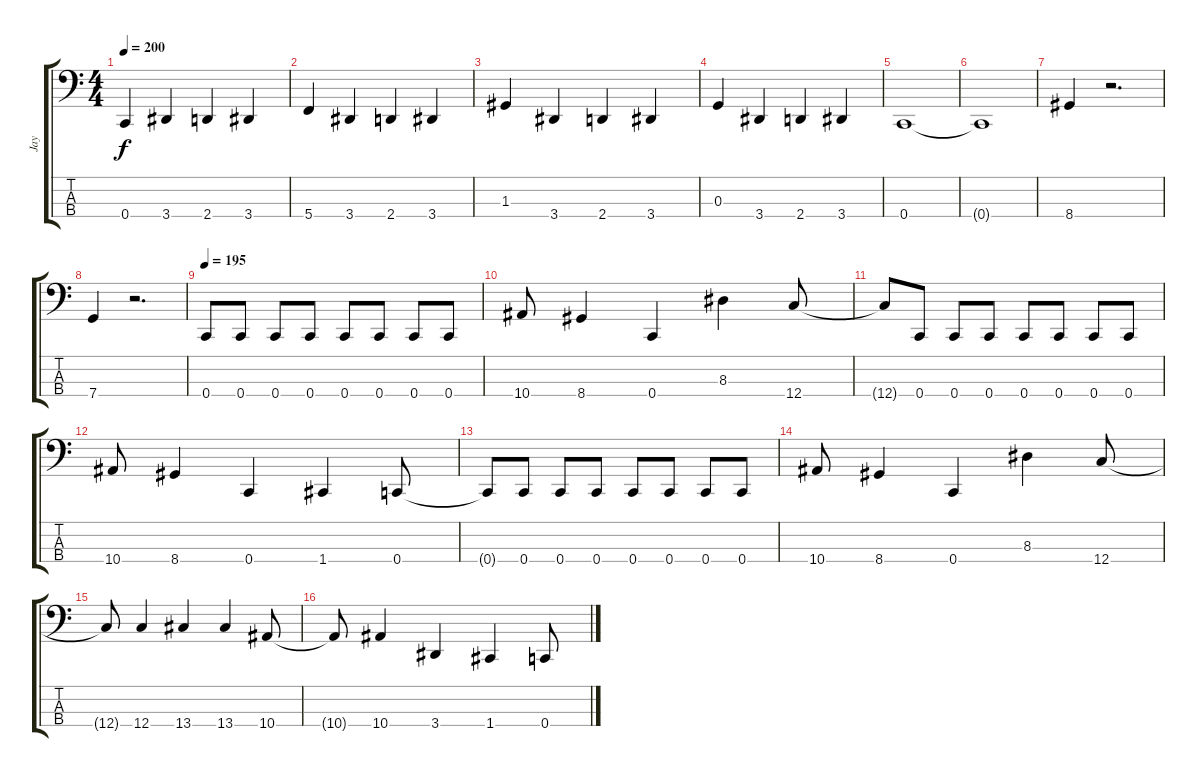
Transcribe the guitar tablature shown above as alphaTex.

\track ("Jay" "Jay") {instrument electricbasspick}
\staff {score tabs}
\tuning (F2 C2 G1 C1) {hide}
\ts (4 4)
\tempo 200
\clef f4
\ks c
0.4.4{dy f} 3.4.4 2.4.4 3.4.4 |
5.4.4 3.4.4 2.4.4 3.4.4 |
1.3.4 3.4.4 2.4.4 3.4.4 |
0.3.4 3.4.4 2.4.4 3.4.4 |
0.4.1 |
0.4{t}.1 |
8.4.4 r.2{d} |
7.4.4 r.2{d} |
\tempo 195
0.4.8 0.4.8 0.4.8 0.4.8 0.4.8 0.4.8 0.4.8 0.4.8 |
10.4.8 8.4.4 0.4.4 8.3.4 12.4.8 |
12.4{t}.8 0.4.8 0.4.8 0.4.8 0.4.8 0.4.8 0.4.8 0.4.8 |
10.4.8 8.4.4 0.4.4 1.4.4 0.4.8 |
0.4{t}.8 0.4.8 0.4.8 0.4.8 0.4.8 0.4.8 0.4.8 0.4.8 |
10.4.8 8.4.4 0.4.4 8.3.4 12.4.8 |
12.4{t}.8 12.4.4 13.4.4 13.4.4 10.4.8 |
10.4{t}.8 10.4.4 3.4.4 1.4.4 0.4.8
